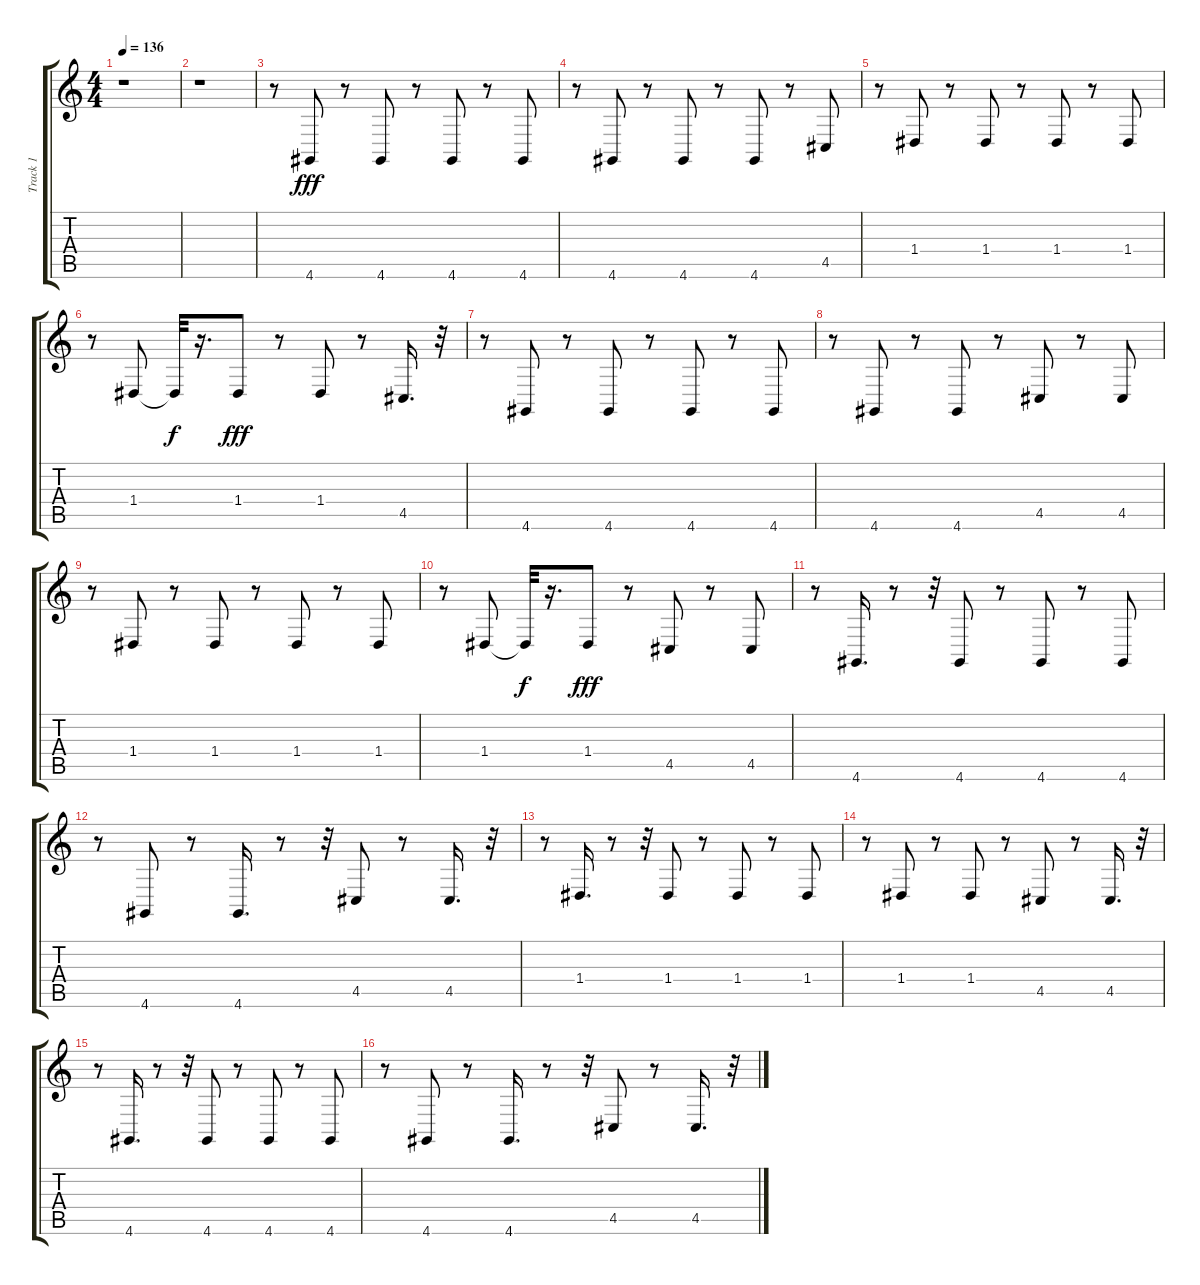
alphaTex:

\track ("Track 1" "Track 1") {instrument percussiveorgan}
\staff {score tabs}
\tuning (E4 B3 G3 D3 A2 E2) {hide}
\ts (4 4)
\tempo 136
\clef g2
\ks c
r.1{dy fff} |
r.1 |
r.8 4.6.8 r.8 4.6.8 r.8 4.6.8 r.8 4.6.8 |
r.8 4.6.8 r.8 4.6.8 r.8 4.6.8 r.8 4.5.8 |
r.8 1.4.8 r.8 1.4.8 r.8 1.4.8 r.8 1.4.8 |
r.8 1.4.8 1.4{t}.32{dy f} r.16{d} 1.4.8{dy fff} r.8 1.4.8 r.8 4.5.16{d} r.32 |
r.8 4.6.8 r.8 4.6.8 r.8 4.6.8 r.8 4.6.8 |
r.8 4.6.8 r.8 4.6.8 r.8 4.5.8 r.8 4.5.8 |
r.8 1.4.8 r.8 1.4.8 r.8 1.4.8 r.8 1.4.8 |
r.8 1.4.8 1.4{t}.32{dy f} r.16{d} 1.4.8{dy fff} r.8 4.5.8 r.8 4.5.8 |
r.8 4.6.16{d} r.8 r.32 4.6.8 r.8 4.6.8 r.8 4.6.8 |
r.8 4.6.8 r.8 4.6.16{d} r.8 r.32 4.5.8 r.8 4.5.16{d} r.32 |
r.8 1.4.16{d} r.8 r.32 1.4.8 r.8 1.4.8 r.8 1.4.8 |
r.8 1.4.8 r.8 1.4.8 r.8 4.5.8 r.8 4.5.16{d} r.32 |
r.8 4.6.16{d} r.8 r.32 4.6.8 r.8 4.6.8 r.8 4.6.8 |
r.8 4.6.8 r.8 4.6.16{d} r.8 r.32 4.5.8 r.8 4.5.16{d} r.32
